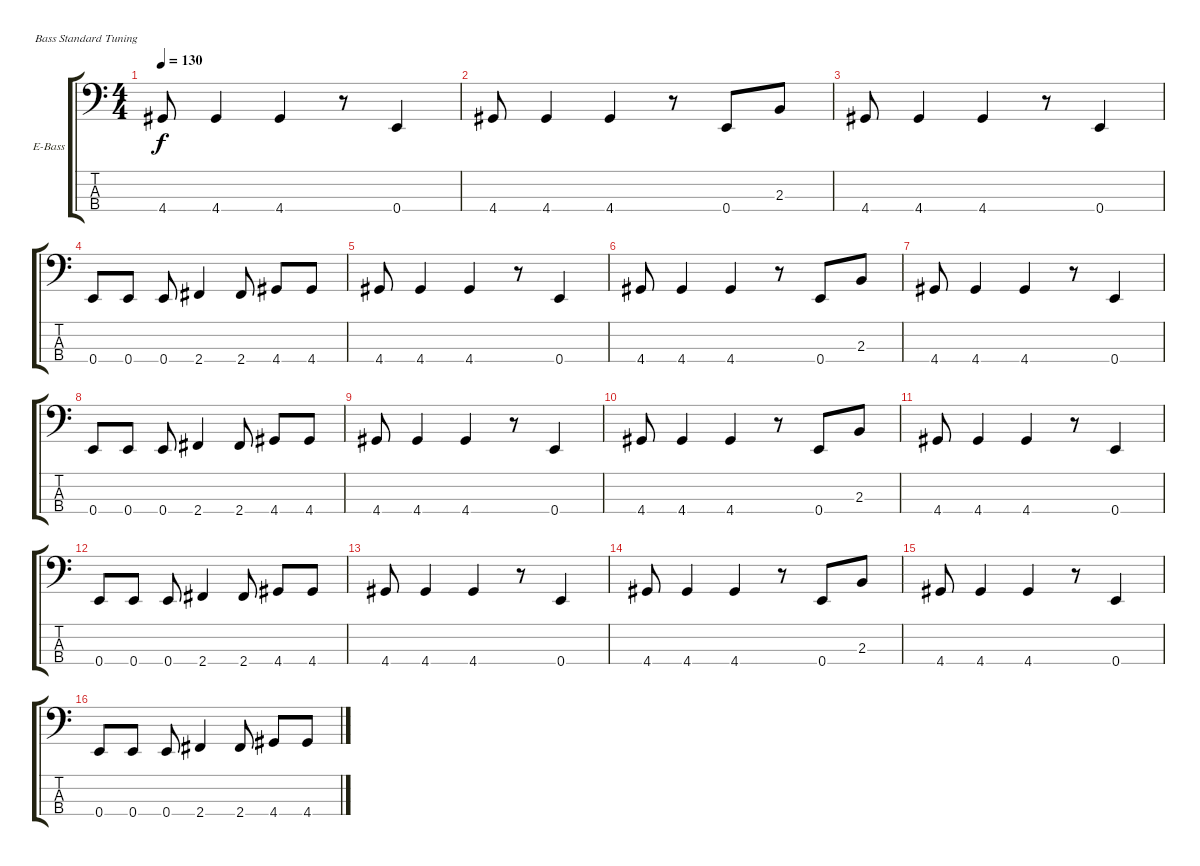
\defaultSystemsLayout 4
\bracketExtendMode groupsimilarinstruments
\firstSystemTrackNameOrientation horizontal
\otherSystemsTrackNameOrientation horizontal
\track ("Electric Bass" "E-Bass") {instrument electricbassfinger}
\staff {score tabs}
\tuning (G2 D2 A1 E1)
\ts (4 4)
\tempo 130
\clef f4
\ks c
4.4.8{dy f} 4.4.4 4.4.4 r.8 0.4.4 |
4.4.8 4.4.4 4.4.4 r.8 0.4.8 2.3.8 |
4.4.8 4.4.4 4.4.4 r.8 0.4.4 |
0.4.8 0.4.8 0.4.8 2.4.4 2.4.8 4.4.8 4.4.8 |
4.4.8 4.4.4 4.4.4 r.8 0.4.4 |
4.4.8 4.4.4 4.4.4 r.8 0.4.8 2.3.8 |
4.4.8 4.4.4 4.4.4 r.8 0.4.4 |
0.4.8 0.4.8 0.4.8 2.4.4 2.4.8 4.4.8 4.4.8 |
4.4.8 4.4.4 4.4.4 r.8 0.4.4 |
4.4.8 4.4.4 4.4.4 r.8 0.4.8 2.3.8 |
4.4.8 4.4.4 4.4.4 r.8 0.4.4 |
0.4.8 0.4.8 0.4.8 2.4.4 2.4.8 4.4.8 4.4.8 |
4.4.8 4.4.4 4.4.4 r.8 0.4.4 |
4.4.8 4.4.4 4.4.4 r.8 0.4.8 2.3.8 |
4.4.8 4.4.4 4.4.4 r.8 0.4.4 |
0.4.8 0.4.8 0.4.8 2.4.4 2.4.8 4.4.8 4.4.8
